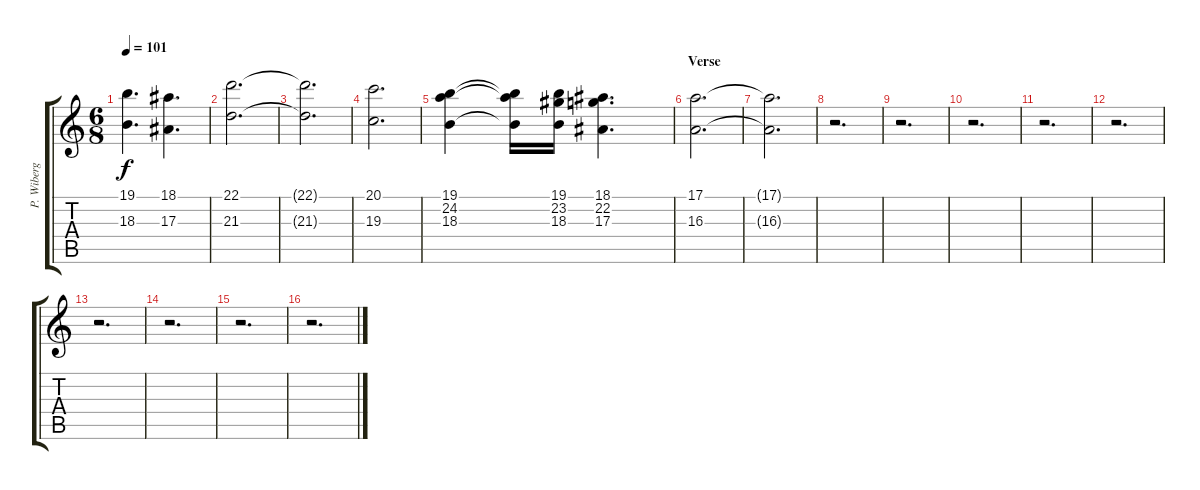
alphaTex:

\track ("P. Wiberg (Keyboards I)" "P. Wiberg ") {instrument synthstrings1}
\staff {score tabs}
\tuning (E4 A3 F3 D3 A2 D2) {hide}
\ts (6 8)
\tempo 101
\clef g2
\ks c
(19.1 18.3).4{d dy f} (18.1 17.3).4{d} |
(22.1 21.3).2{d} |
(22.1{t} 21.3{t}).2{d} |
(20.1 19.3).2{d} |
(19.1 24.2 18.3).4 (19.1{t} 24.2{t} 18.3{t}).16 (19.1 23.2 18.3).16 (18.1 22.2 17.3).4{d} |
\section ("" "Verse")
(17.1 16.3).2{d} |
(17.1{t} 16.3{t}).2{d} |
r.2{d} |
r.2{d} |
r.2{d} |
r.2{d} |
r.2{d} |
r.2{d} |
r.2{d} |
r.2{d} |
r.2{d}
